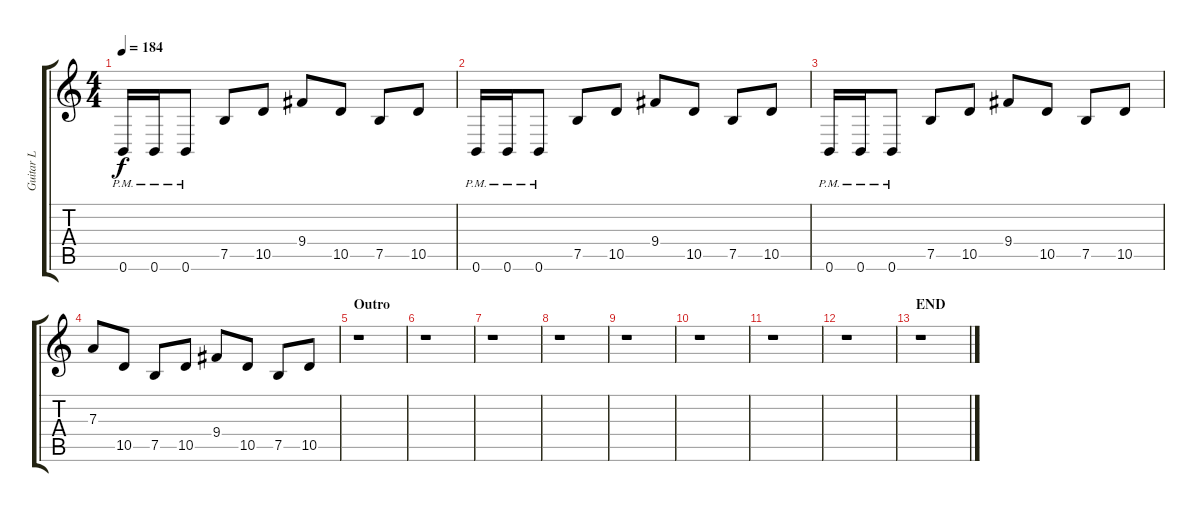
\track ("Guitar L" "Guitar L") {instrument distortionguitar}
\staff {score tabs}
\tuning (B3 Gb3 D3 A2 E2 B1) {hide}
\ts (4 4)
\tempo 184
\clef g2
\ks c
0.6{pm}.16{dy f} 0.6{pm}.16 0.6{pm}.8 7.5.8 10.5.8 9.4.8 10.5.8 7.5.8 10.5.8 |
0.6{pm}.16 0.6{pm}.16 0.6{pm}.8 7.5.8 10.5.8 9.4.8 10.5.8 7.5.8 10.5.8 |
0.6{pm}.16 0.6{pm}.16 0.6{pm}.8 7.5.8 10.5.8 9.4.8 10.5.8 7.5.8 10.5.8 |
7.3.8 10.5.8 7.5.8 10.5.8 9.4.8 10.5.8 7.5.8 10.5.8 |
\section ("" "Outro")
r.1 |
r.1 |
r.1 |
r.1 |
r.1 |
r.1 |
r.1 |
r.1 |
\section ("" "END")
r.1
